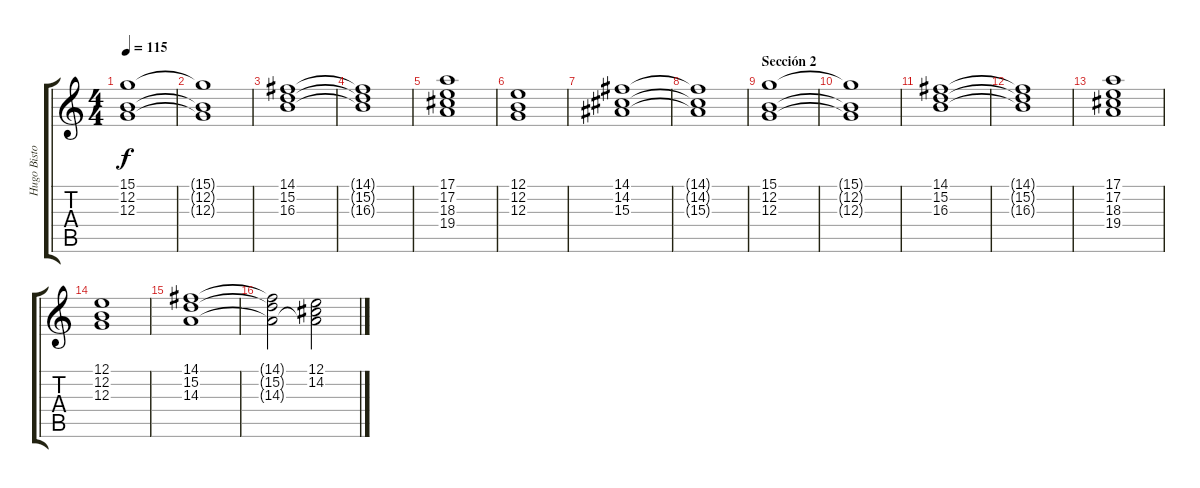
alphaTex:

\track ("Hugo Bistolfi" "Hugo Bisto") {instrument stringensemble1}
\staff {score tabs}
\tuning (E4 B3 G3 D3 A2 E2) {hide}
\ts (4 4)
\section ("" "")
\tempo 115
\clef g2
\ks c
(15.1 12.2 12.3).1{dy f} |
(15.1{t} 12.2{t} 12.3{t}).1 |
(14.1 15.2 16.3).1 |
(14.1{t} 15.2{t} 16.3{t}).1 |
(17.1 17.2 18.3 19.4).1 |
(12.1 12.2 12.3).1 |
(14.1 14.2 15.3).1 |
(14.1{t} 14.2{t} 15.3{t}).1 |
\section ("" "Sección 2")
(15.1 12.2 12.3).1 |
(15.1{t} 12.2{t} 12.3{t}).1 |
(14.1 15.2 16.3).1 |
(14.1{t} 15.2{t} 16.3{t}).1 |
(17.1 17.2 18.3 19.4).1 |
(12.1 12.2 12.3).1 |
(14.1 15.2 14.3).1 |
(14.1{t} 15.2{t} 14.3{t}).2 (12.1 14.2 14.3{t}).2
